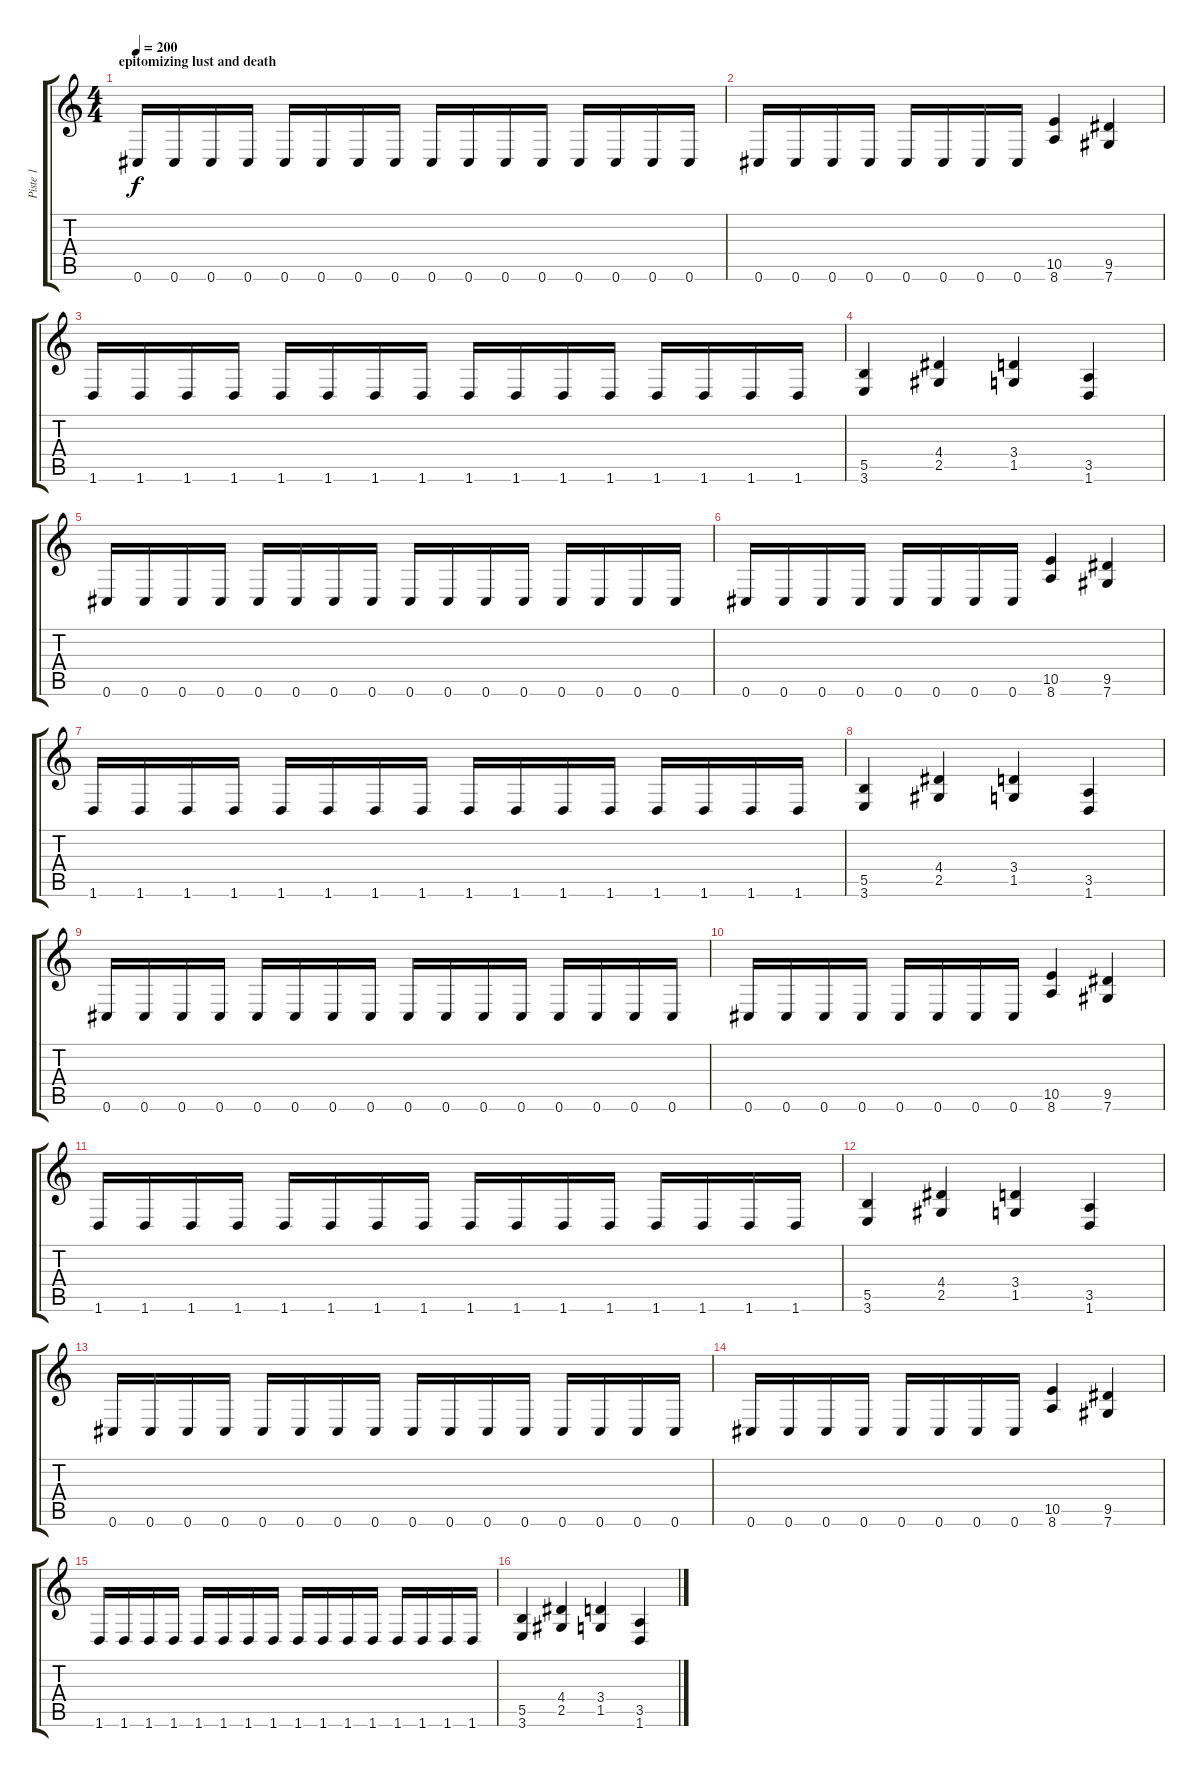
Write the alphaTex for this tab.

\track ("Piste 1" "Piste 1") {instrument distortionguitar}
\staff {score tabs}
\tuning (Db4 Ab3 E3 B2 Gb2 Db2) {hide}
\ts (4 4)
\section ("" "epitomizing lust and death")
\tempo 200
\clef g2
\ks c
0.6.16{dy f} 0.6.16 0.6.16 0.6.16 0.6.16 0.6.16 0.6.16 0.6.16 0.6.16 0.6.16 0.6.16 0.6.16 0.6.16 0.6.16 0.6.16 0.6.16 |
0.6.16 0.6.16 0.6.16 0.6.16 0.6.16 0.6.16 0.6.16 0.6.16 (10.5 8.6).4 (9.5 7.6).4 |
1.6.16 1.6.16 1.6.16 1.6.16 1.6.16 1.6.16 1.6.16 1.6.16 1.6.16 1.6.16 1.6.16 1.6.16 1.6.16 1.6.16 1.6.16 1.6.16 |
(5.5 3.6).4 (4.4 2.5).4 (3.4 1.5).4 (3.5 1.6).4 |
0.6.16 0.6.16 0.6.16 0.6.16 0.6.16 0.6.16 0.6.16 0.6.16 0.6.16 0.6.16 0.6.16 0.6.16 0.6.16 0.6.16 0.6.16 0.6.16 |
0.6.16 0.6.16 0.6.16 0.6.16 0.6.16 0.6.16 0.6.16 0.6.16 (10.5 8.6).4 (9.5 7.6).4 |
1.6.16 1.6.16 1.6.16 1.6.16 1.6.16 1.6.16 1.6.16 1.6.16 1.6.16 1.6.16 1.6.16 1.6.16 1.6.16 1.6.16 1.6.16 1.6.16 |
(5.5 3.6).4 (4.4 2.5).4 (3.4 1.5).4 (3.5 1.6).4 |
0.6.16 0.6.16 0.6.16 0.6.16 0.6.16 0.6.16 0.6.16 0.6.16 0.6.16 0.6.16 0.6.16 0.6.16 0.6.16 0.6.16 0.6.16 0.6.16 |
0.6.16 0.6.16 0.6.16 0.6.16 0.6.16 0.6.16 0.6.16 0.6.16 (10.5 8.6).4 (9.5 7.6).4 |
1.6.16 1.6.16 1.6.16 1.6.16 1.6.16 1.6.16 1.6.16 1.6.16 1.6.16 1.6.16 1.6.16 1.6.16 1.6.16 1.6.16 1.6.16 1.6.16 |
(5.5 3.6).4 (4.4 2.5).4 (3.4 1.5).4 (3.5 1.6).4 |
0.6.16 0.6.16 0.6.16 0.6.16 0.6.16 0.6.16 0.6.16 0.6.16 0.6.16 0.6.16 0.6.16 0.6.16 0.6.16 0.6.16 0.6.16 0.6.16 |
0.6.16 0.6.16 0.6.16 0.6.16 0.6.16 0.6.16 0.6.16 0.6.16 (10.5 8.6).4 (9.5 7.6).4 |
1.6.16 1.6.16 1.6.16 1.6.16 1.6.16 1.6.16 1.6.16 1.6.16 1.6.16 1.6.16 1.6.16 1.6.16 1.6.16 1.6.16 1.6.16 1.6.16 |
(5.5 3.6).4 (4.4 2.5).4 (3.4 1.5).4 (3.5 1.6).4
